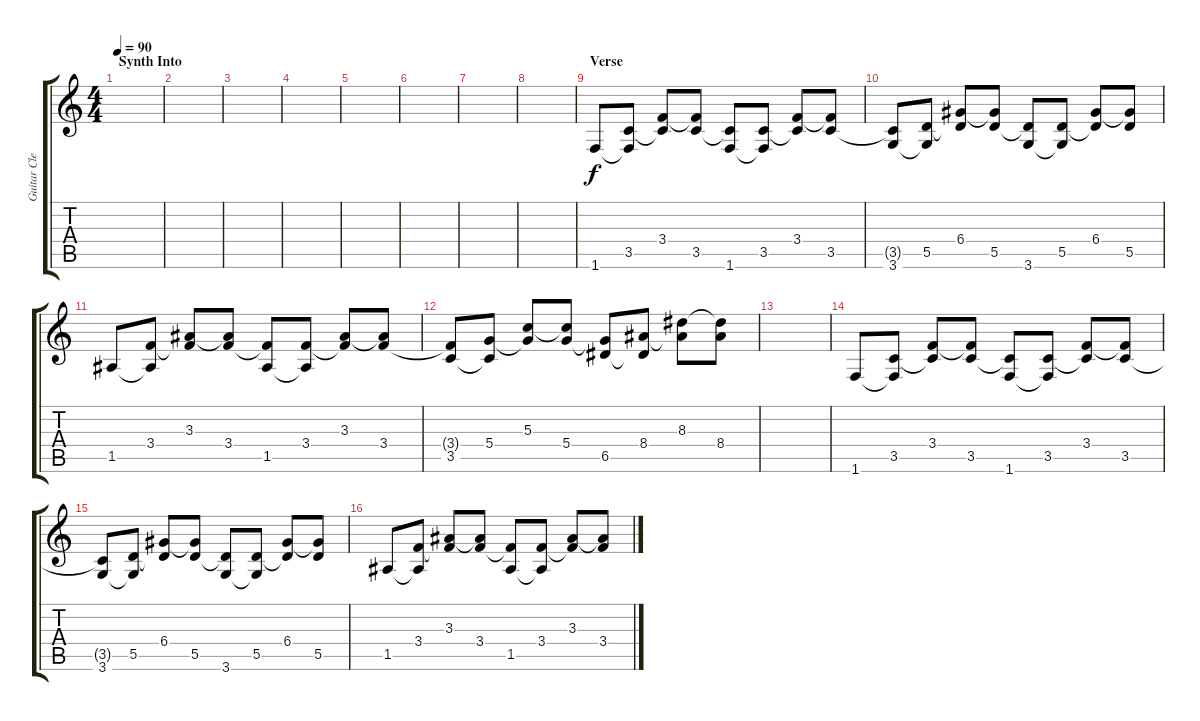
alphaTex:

\track ("Guitar Clean" "Guitar Cle") {instrument electricguitarclean}
\staff {score tabs}
\tuning (E4 B3 G3 D3 A2 E2) {hide}
\ts (4 4)
\section ("" "Synth Into")
\tempo 90
\clef g2
\ks c
|
|
|
|
|
|
|
|
\section ("" "Verse")
1.6.8 (3.5 1.6{t}).8 (3.4 3.5{t}).8 (3.4{t} 3.5).8 (3.5{t} 1.6).8 (3.5 1.6{t}).8 (3.4 3.5{t}).8 (3.4{t} 3.5).8 |
(3.5{t} 3.6).8 (5.5 3.6{t}).8 (6.4 5.5{t}).8 (6.4{t} 5.5).8 (5.5{t} 3.6).8 (5.5 3.6{t}).8 (6.4 5.5{t}).8 (6.4{t} 5.5).8 |
1.5.8 (3.4 1.5{t}).8 (3.3 3.4{t}).8 (3.3{t} 3.4).8 (3.4{t} 1.5).8 (3.4 1.5{t}).8 (3.3 3.4{t}).8 (3.3{t} 3.4).8 |
(3.4{t} 3.5).8 (5.4 3.5{t}).8 (5.3 5.4{t}).8 (5.3{t} 5.4).8 (5.4{t} 6.5).8 (8.4 6.5{t}).8 (8.3 8.4{t}).8 (8.3{t} 8.4).8 |
|
1.6.8 (3.5 1.6{t}).8 (3.4 3.5{t}).8 (3.4{t} 3.5).8 (3.5{t} 1.6).8 (3.5 1.6{t}).8 (3.4 3.5{t}).8 (3.4{t} 3.5).8 |
(3.5{t} 3.6).8 (5.5 3.6{t}).8 (6.4 5.5{t}).8 (6.4{t} 5.5).8 (5.5{t} 3.6).8 (5.5 3.6{t}).8 (6.4 5.5{t}).8 (6.4{t} 5.5).8 |
1.5.8 (3.4 1.5{t}).8 (3.3 3.4{t}).8 (3.3{t} 3.4).8 (3.4{t} 1.5).8 (3.4 1.5{t}).8 (3.3 3.4{t}).8 (3.3{t} 3.4).8
